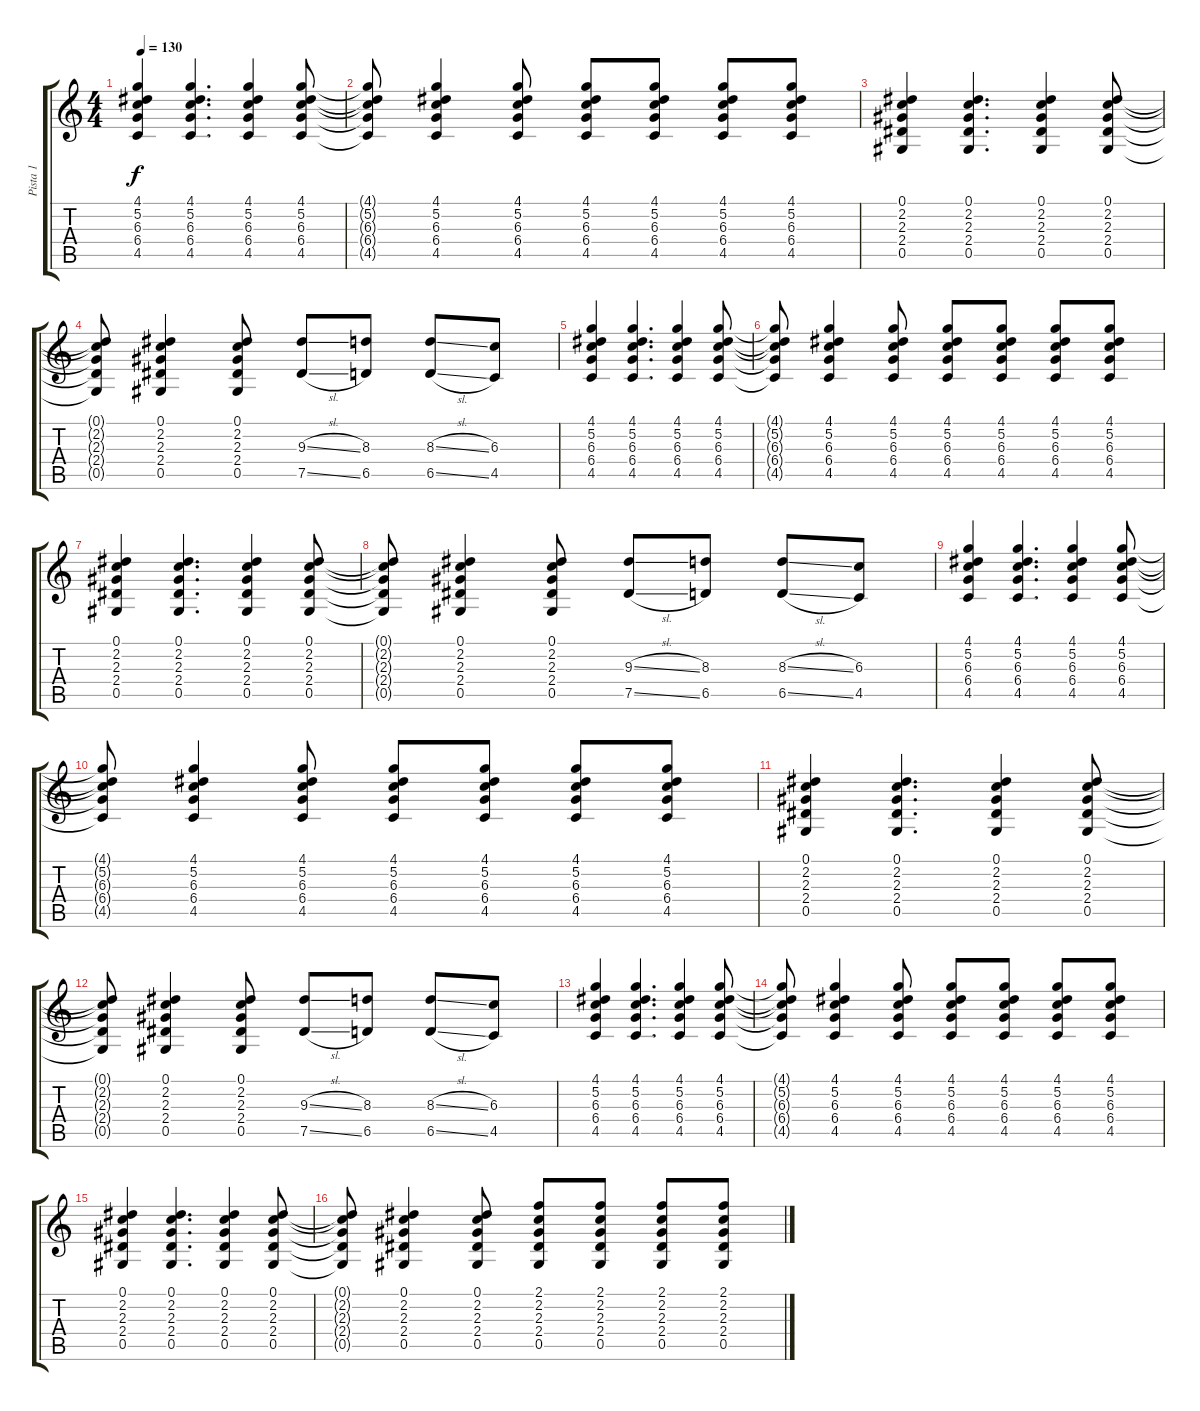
\track ("Pista 1" "Pista 1") {instrument acousticguitarsteel}
\staff {score tabs}
\tuning (Eb4 Bb3 Gb3 Db3 Ab2 Eb2) {hide}
\ts (4 4)
\tempo 130
\clef g2
\ks c
(4.1 5.2 6.3 6.4 4.5).4{dy f} (4.1 5.2 6.3 6.4 4.5).4{d} (4.1 5.2 6.3 6.4 4.5).4 (4.1 5.2 6.3 6.4 4.5).8 |
(4.1{t} 5.2{t} 6.3{t} 6.4{t} 4.5{t}).8 (4.1 5.2 6.3 6.4 4.5).4 (4.1 5.2 6.3 6.4 4.5).8 (4.1 5.2 6.3 6.4 4.5).8 (4.1 5.2 6.3 6.4 4.5).8 (4.1 5.2 6.3 6.4 4.5).8 (4.1 5.2 6.3 6.4 4.5).8 |
(0.1 2.2 2.3 2.4 0.5).4 (0.1 2.2 2.3 2.4 0.5).4{d} (0.1 2.2 2.3 2.4 0.5).4 (0.1 2.2 2.3 2.4 0.5).8 |
(0.1{t} 2.2{t} 2.3{t} 2.4{t} 0.5{t}).8 (0.1 2.2 2.3 2.4 0.5).4 (0.1 2.2 2.3 2.4 0.5).8 (9.3{sl} 7.5{sl}).8 (8.3 6.5).8 (8.3{sl} 6.5{sl}).8 (6.3 4.5).8 |
(4.1 5.2 6.3 6.4 4.5).4 (4.1 5.2 6.3 6.4 4.5).4{d} (4.1 5.2 6.3 6.4 4.5).4 (4.1 5.2 6.3 6.4 4.5).8 |
(4.1{t} 5.2{t} 6.3{t} 6.4{t} 4.5{t}).8 (4.1 5.2 6.3 6.4 4.5).4 (4.1 5.2 6.3 6.4 4.5).8 (4.1 5.2 6.3 6.4 4.5).8 (4.1 5.2 6.3 6.4 4.5).8 (4.1 5.2 6.3 6.4 4.5).8 (4.1 5.2 6.3 6.4 4.5).8 |
(0.1 2.2 2.3 2.4 0.5).4 (0.1 2.2 2.3 2.4 0.5).4{d} (0.1 2.2 2.3 2.4 0.5).4 (0.1 2.2 2.3 2.4 0.5).8 |
(0.1{t} 2.2{t} 2.3{t} 2.4{t} 0.5{t}).8 (0.1 2.2 2.3 2.4 0.5).4 (0.1 2.2 2.3 2.4 0.5).8 (9.3{sl} 7.5{sl}).8 (8.3 6.5).8 (8.3{sl} 6.5{sl}).8 (6.3 4.5).8 |
(4.1 5.2 6.3 6.4 4.5).4 (4.1 5.2 6.3 6.4 4.5).4{d} (4.1 5.2 6.3 6.4 4.5).4 (4.1 5.2 6.3 6.4 4.5).8 |
(4.1{t} 5.2{t} 6.3{t} 6.4{t} 4.5{t}).8 (4.1 5.2 6.3 6.4 4.5).4 (4.1 5.2 6.3 6.4 4.5).8 (4.1 5.2 6.3 6.4 4.5).8 (4.1 5.2 6.3 6.4 4.5).8 (4.1 5.2 6.3 6.4 4.5).8 (4.1 5.2 6.3 6.4 4.5).8 |
(0.1 2.2 2.3 2.4 0.5).4 (0.1 2.2 2.3 2.4 0.5).4{d} (0.1 2.2 2.3 2.4 0.5).4 (0.1 2.2 2.3 2.4 0.5).8 |
(0.1{t} 2.2{t} 2.3{t} 2.4{t} 0.5{t}).8 (0.1 2.2 2.3 2.4 0.5).4 (0.1 2.2 2.3 2.4 0.5).8 (9.3{sl} 7.5{sl}).8 (8.3 6.5).8 (8.3{sl} 6.5{sl}).8 (6.3 4.5).8 |
(4.1 5.2 6.3 6.4 4.5).4 (4.1 5.2 6.3 6.4 4.5).4{d} (4.1 5.2 6.3 6.4 4.5).4 (4.1 5.2 6.3 6.4 4.5).8 |
(4.1{t} 5.2{t} 6.3{t} 6.4{t} 4.5{t}).8 (4.1 5.2 6.3 6.4 4.5).4 (4.1 5.2 6.3 6.4 4.5).8 (4.1 5.2 6.3 6.4 4.5).8 (4.1 5.2 6.3 6.4 4.5).8 (4.1 5.2 6.3 6.4 4.5).8 (4.1 5.2 6.3 6.4 4.5).8 |
(0.1 2.2 2.3 2.4 0.5).4 (0.1 2.2 2.3 2.4 0.5).4{d} (0.1 2.2 2.3 2.4 0.5).4 (0.1 2.2 2.3 2.4 0.5).8 |
(0.1{t} 2.2{t} 2.3{t} 2.4{t} 0.5{t}).8 (0.1 2.2 2.3 2.4 0.5).4 (0.1 2.2 2.3 2.4 0.5).8 (2.1 2.2 2.3 2.4 0.5).8 (2.1 2.2 2.3 2.4 0.5).8 (2.1 2.2 2.3 2.4 0.5).8 (2.1 2.2 2.3 2.4 0.5).8
